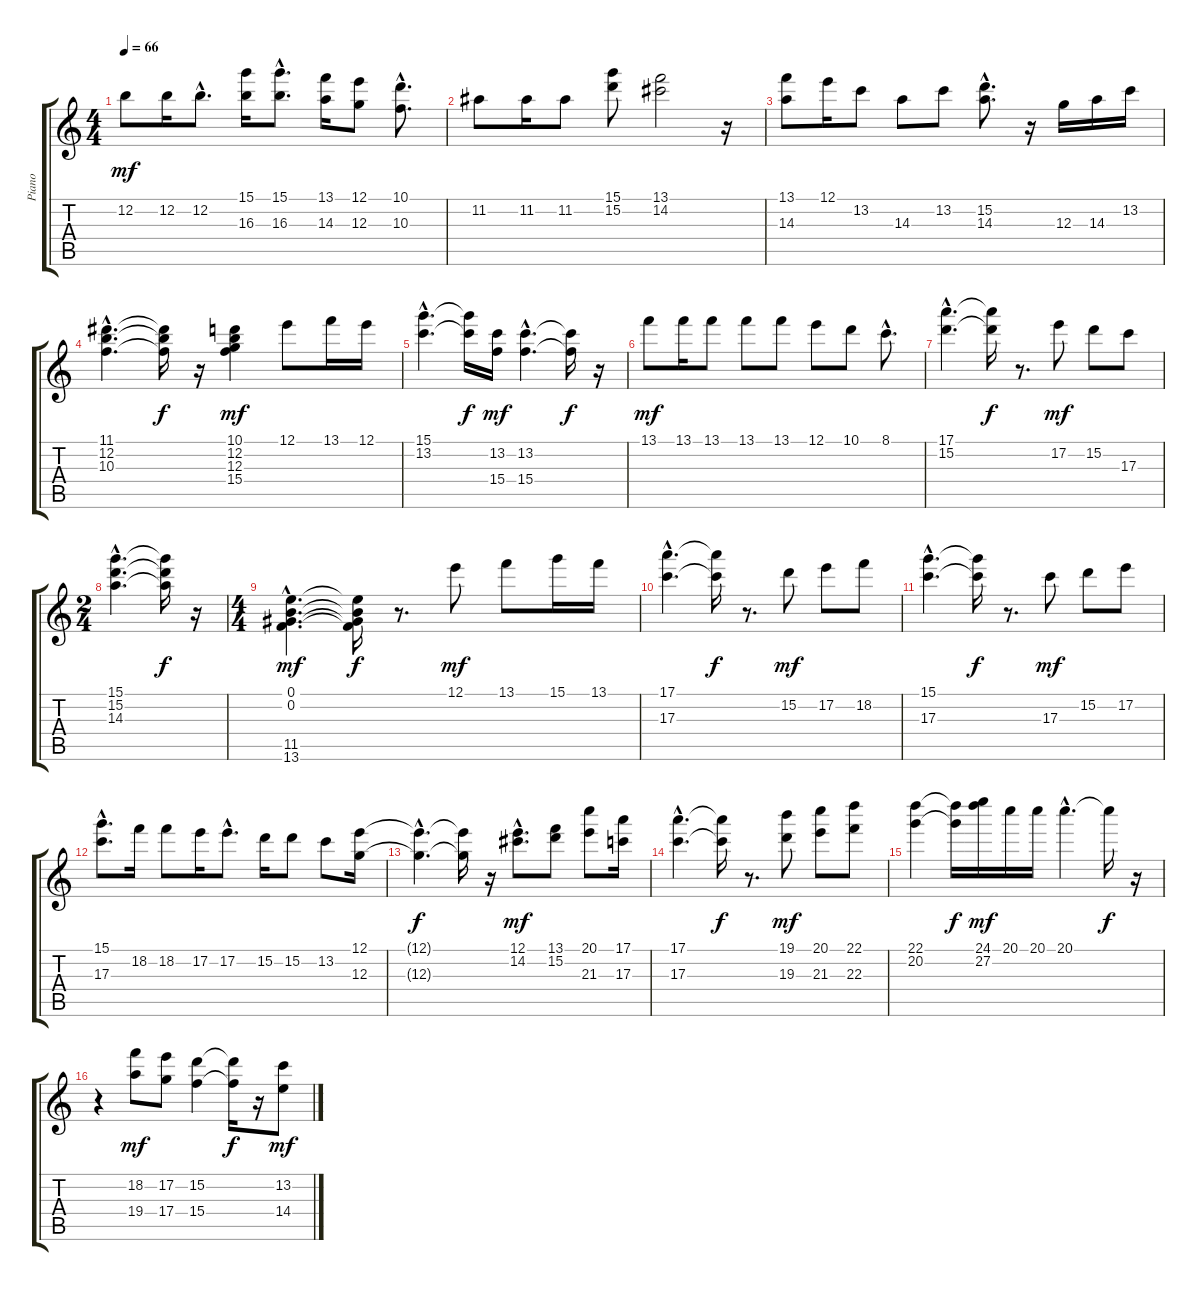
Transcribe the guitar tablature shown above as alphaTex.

\track ("Piano" "Piano") {instrument acousticguitarnylon}
\staff {score tabs}
\tuning (E4 B3 G3 D3 A2 E2) {hide}
\ts (4 4)
\tempo 66
\clef g2
\ks c
12.2.8{dy mf} 12.2.16 12.2{hac}.8{d} (15.1 16.3).16 (15.1{hac} 16.3{hac}).8{d} (13.1 14.3).16 (12.1 12.3).8 (10.1{hac} 10.3{hac}).8{d} |
11.2.8 11.2.16 11.2.8 (15.1 15.2).8 (13.1 14.2).2 r.16 |
(13.1 14.3).8 12.1.16 13.2.8 14.3.8 13.2.8 (15.2{hac} 14.3{hac}).8{d} r.16 12.3.16 14.3.16 13.2.16 |
(11.1{hac} 12.2{hac} 10.3{hac}).4{d} (11.1{t} 12.2{t} 10.3{t}).16{dy f} r.16 (10.1 12.2 12.3 15.4).4{dy mf} 12.1.8 13.1.16 12.1.16 |
(15.1{hac} 13.2{hac}).4{d} (15.1{t} 13.2{t}).16{dy f} (13.2 15.4).16{dy mf} (13.2{hac} 15.4{hac}).4{d} (13.2{t} 15.4{t}).16{dy f} r.16 |
13.1.8{dy mf} 13.1.16 13.1.8 13.1.8 13.1.8 12.1.8 10.1.8 8.1{hac}.8{d} |
(17.1{hac} 15.2{hac}).4{d} (17.1{t} 15.2{t}).16{dy f} r.8{d} 17.2.8{dy mf} 15.2.8 17.3.8 |
\ts (2 4)
(15.1{hac} 15.2{hac} 14.3{hac}).4{d} (15.1{t} 15.2{t} 14.3{t}).16{dy f} r.16 |
\ts (4 4)
(0.1{hac} 0.2{hac} 11.5{hac} 13.6{hac}).4{d dy mf} (0.1{t} 0.2{t} 11.5{t} 13.6{t}).16{dy f} r.8{d} 12.1.8{dy mf} 13.1.8 15.1.16 13.1.16 |
(17.1{hac} 17.3{hac}).4{d} (17.1{t} 17.3{t}).16{dy f} r.8{d} 15.2.8{dy mf} 17.2.8 18.2.8 |
(15.1{hac} 17.3{hac}).4{d} (15.1{t} 17.3{t}).16{dy f} r.8{d} 17.3.8{dy mf} 15.2.8 17.2.8 |
(15.1{hac} 17.3{hac}).8{d} 18.2.16 18.2.8 17.2.16 17.2{hac}.8{d} 15.2.16 15.2.8 13.2.8 (12.1 12.3).16 |
(12.1{hac t} 12.3{hac t}).4{d dy f} (12.1{t} 12.3{t}).16 r.16 (12.1{hac} 14.2{hac}).8{d dy mf} (13.1 15.2).8 (20.1 21.3).8 (17.1 17.3).16 |
(17.1{hac} 17.3{hac}).4{d} (17.1{t} 17.3{t}).16{dy f} r.8{d} (19.1 19.3).8{dy mf} (20.1 21.3).8 (22.1 22.3).8 |
(22.1 20.2).4 (22.1{t} 20.2{t}).16{dy f} (24.1 27.2).16{dy mf} 20.1.16 20.1.16 20.1{hac}.4{d} 20.1{t}.16{dy f} r.16 |
r.4 (18.2 19.4).8{dy mf} (17.2 17.4).8 (15.2 15.4).4 (15.2{t} 15.4{t}).16{dy f} r.16 (13.2 14.4).8{dy mf}
